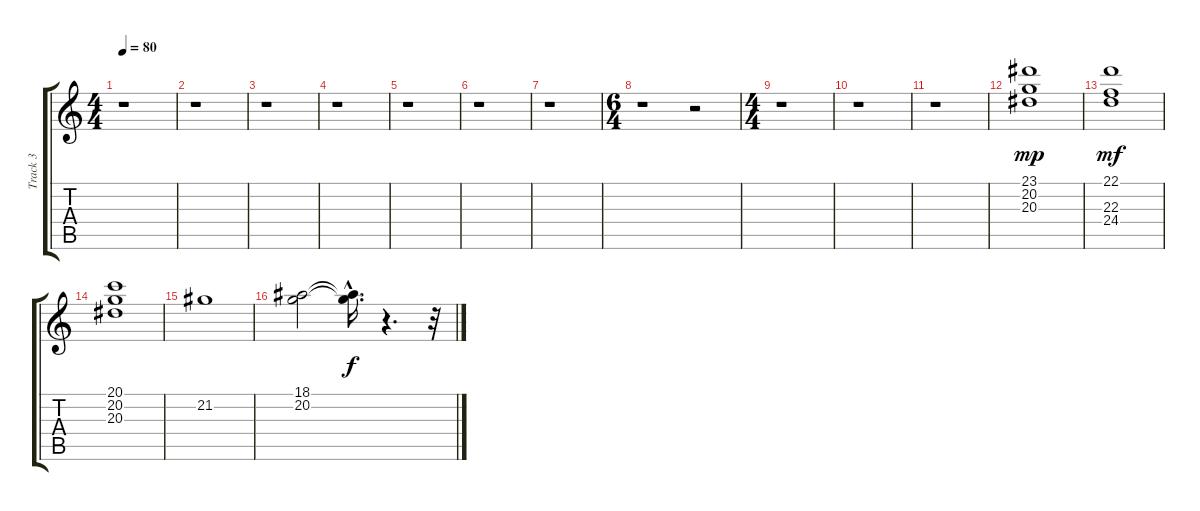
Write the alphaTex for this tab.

\track ("Track 3" "Track 3") {instrument rockorgan}
\staff {score tabs}
\tuning (E4 B3 G3 D3 A2 E2) {hide}
\ts (4 4)
\tempo 80
\clef g2
\ks c
r.1{dy mp} |
r.1 |
r.1 |
r.1 |
r.1 |
r.1 |
r.1 |
\ts (6 4)
r.1 r.2 |
\ts (4 4)
r.1 |
r.1 |
r.1 |
(23.1 20.2 20.3).1 |
(22.1 22.3 24.4).1{dy mf} |
(20.1 20.2 20.3).1 |
21.2.1 |
(18.1 20.2).2 (18.1{hac t} 20.2{hac t}).16{d dy f} r.4{d} r.32
